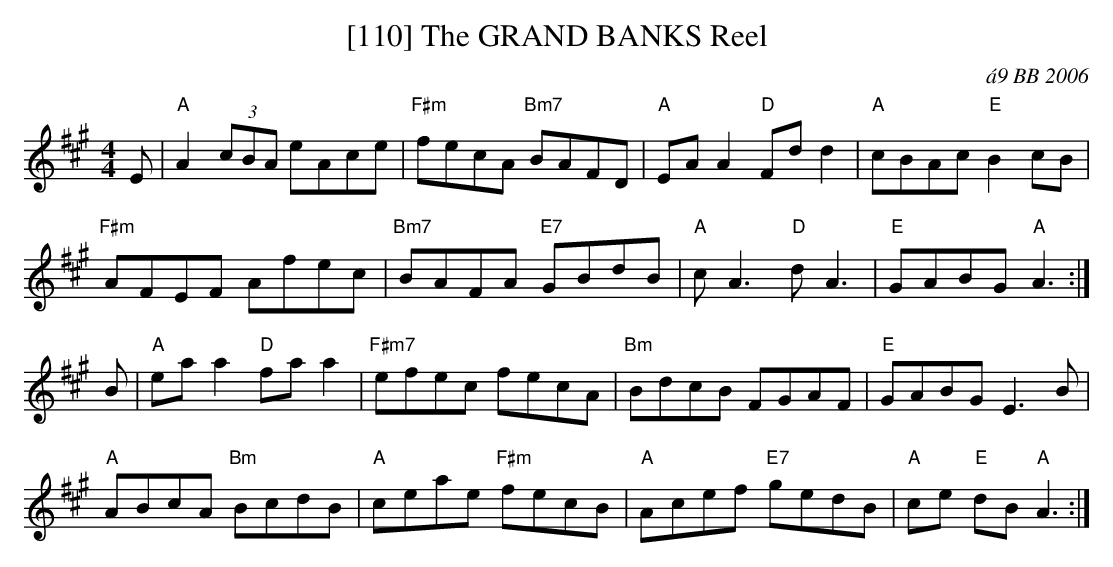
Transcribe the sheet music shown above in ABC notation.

X:1
T:[110] The GRAND BANKS Reel
C:\'a9 BB 2006
L:1/8
M:4/4
Q:!/4=180
K:A
E|"A" A2 (3cBA eAce|"F#m" fecA "Bm7" BAFD|"A" EA A2 "D" Fd d2|\
"A" cBAc "E" B2 cB|
"F#m" AFEF Afec|"Bm7" BAFA "E7"GBdB|"A" cA3 "D"dA3| "E" GABG "A"A3 :|
B|"A" eaa2 "D" faa2|"F#m7" efec fecA|"Bm" BdcB FGAF|"E" GABG E3 B|
"A" ABcA "Bm" BcdB|"A" ceae "F#m" fecB|"A" Acef "E7" gedB|\
"A" ce "E"dB "A"A3 :|
